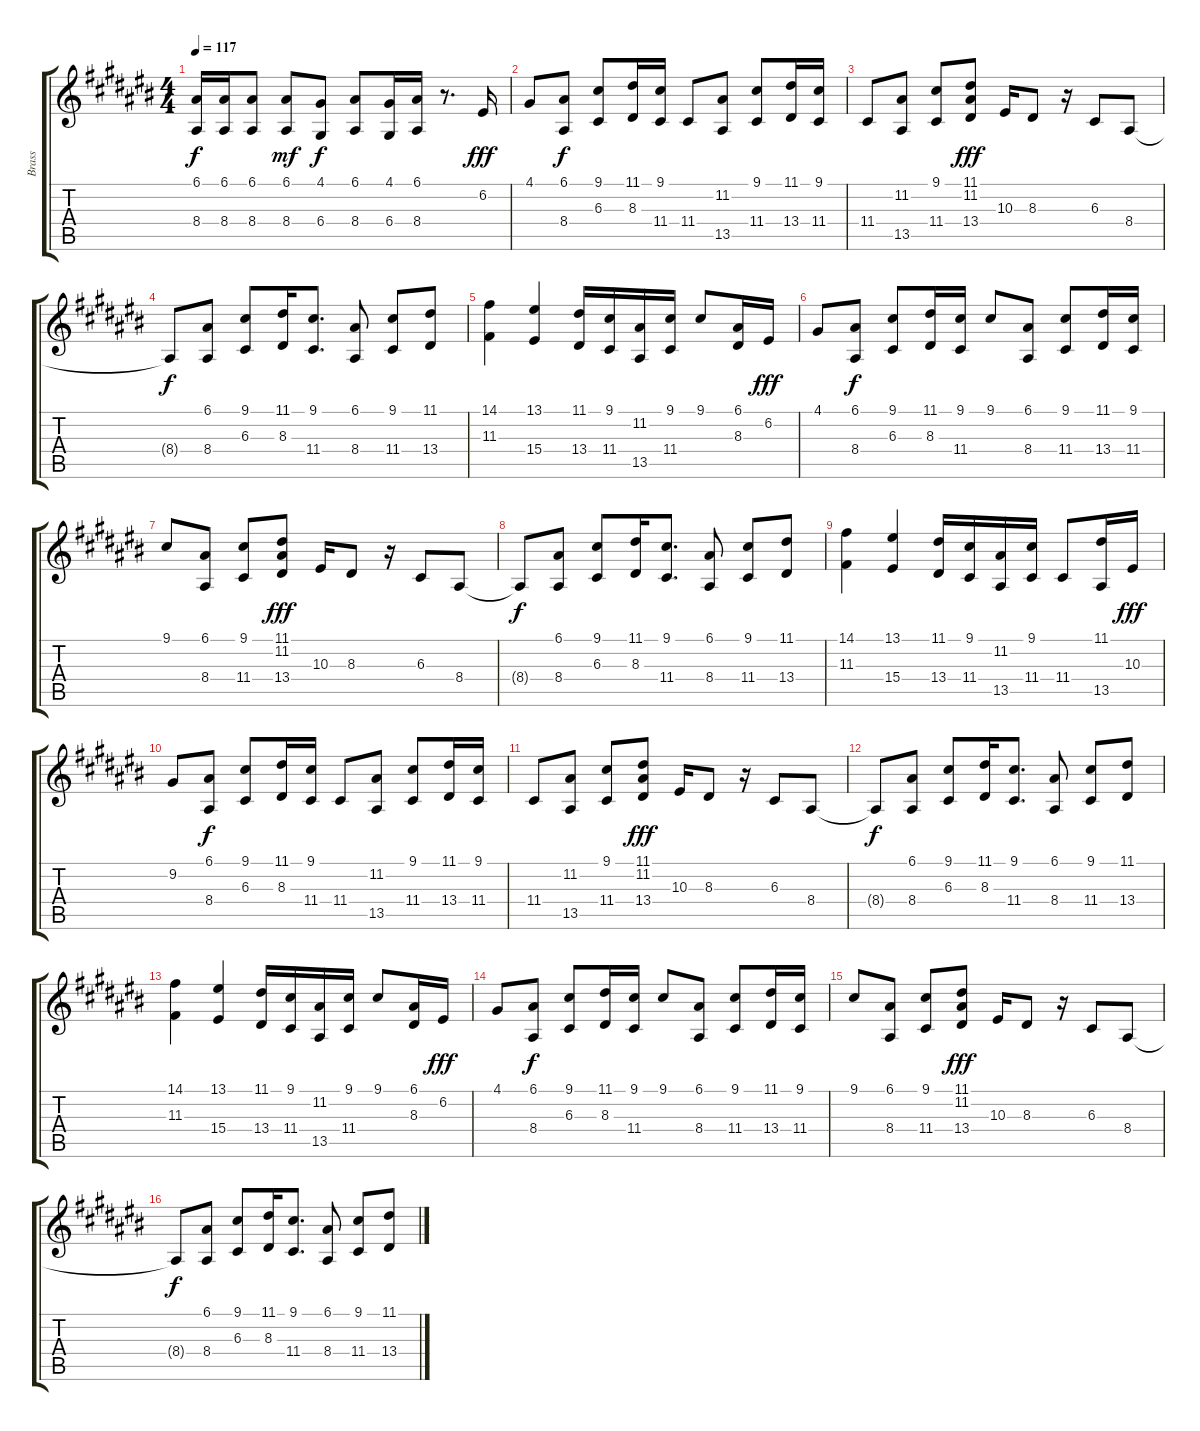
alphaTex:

\track ("Brass" "Brass") {instrument brasssection}
\staff {score tabs}
\tuning (E4 B3 G3 D3 A2 E2) {hide}
\ts (4 4)
\tempo 117
\clef g2
\ks a#minor
(6.1 8.4).16{dy f} (6.1 8.4).16 (6.1 8.4).8 (6.1 8.4).8{dy mf} (4.1 6.4).8{dy f} (6.1 8.4).8 (4.1 6.4).16 (6.1 8.4).16 r.8{d} 6.2.16{dy fff} |
4.1.8 (6.1 8.4).8{dy f} (9.1 6.3).8 (11.1 8.3).16 (9.1 11.4).16 11.4.8 (11.2 13.5).8 (9.1 11.4).8 (11.1 13.4).16 (9.1 11.4).16 |
11.4.8 (11.2 13.5).8 (9.1 11.4).8 (11.1 11.2 13.4).8{dy fff} 10.3.16 8.3.8 r.16 6.3.8 8.4.8 |
8.4{t}.8{dy f} (6.1 8.4).8 (9.1 6.3).8 (11.1 8.3).16 (9.1 11.4).8{d} (6.1 8.4).8 (9.1 11.4).8 (11.1 13.4).8 |
(14.1 11.3).4 (13.1 15.4).4 (11.1 13.4).16 (9.1 11.4).16 (11.2 13.5).16 (9.1 11.4).16 9.1.8 (6.1 8.3).16 6.2.16{dy fff} |
4.1.8 (6.1 8.4).8{dy f} (9.1 6.3).8 (11.1 8.3).16 (9.1 11.4).16 9.1.8 (6.1 8.4).8 (9.1 11.4).8 (11.1 13.4).16 (9.1 11.4).16 |
9.1.8 (6.1 8.4).8 (9.1 11.4).8 (11.1 11.2 13.4).8{dy fff} 10.3.16 8.3.8 r.16 6.3.8 8.4.8 |
8.4{t}.8{dy f} (6.1 8.4).8 (9.1 6.3).8 (11.1 8.3).16 (9.1 11.4).8{d} (6.1 8.4).8 (9.1 11.4).8 (11.1 13.4).8 |
(14.1 11.3).4 (13.1 15.4).4 (11.1 13.4).16 (9.1 11.4).16 (11.2 13.5).16 (9.1 11.4).16 11.4.8 (11.1 13.5).16 10.3.16{dy fff} |
9.2.8 (6.1 8.4).8{dy f} (9.1 6.3).8 (11.1 8.3).16 (9.1 11.4).16 11.4.8 (11.2 13.5).8 (9.1 11.4).8 (11.1 13.4).16 (9.1 11.4).16 |
11.4.8{volume 12} (11.2 13.5).8{volume 12} (9.1 11.4).8{volume 12} (11.1 11.2 13.4).8{dy fff volume 12} 10.3.16{volume 12} 8.3.8{volume 12} r.16 6.3.8{volume 12} 8.4.8{volume 11} |
8.4{t}.8{dy f} (6.1 8.4).8{volume 11} (9.1 6.3).8{volume 11} (11.1 8.3).16{volume 11} (9.1 11.4).8{d} (6.1 8.4).8{volume 10} (9.1 11.4).8{volume 10} (11.1 13.4).8{volume 10} |
(14.1 11.3).4{volume 10} (13.1 15.4).4{volume 9} (11.1 13.4).16{volume 9} (9.1 11.4).16{volume 9} (11.2 13.5).16{volume 9} (9.1 11.4).16 9.1.8{volume 9} (6.1 8.3).16{volume 9} 6.2.16{dy fff volume 8} |
4.1.8{volume 8} (6.1 8.4).8{dy f volume 8} (9.1 6.3).8{volume 8} (11.1 8.3).16{volume 8} (9.1 11.4).16{volume 8} 9.1.8 (6.1 8.4).8{volume 8} (9.1 11.4).8{volume 7} (11.1 13.4).16{volume 7} (9.1 11.4).16 |
9.1.8{volume 7} (6.1 8.4).8{volume 7} (9.1 11.4).8{volume 7} (11.1 11.2 13.4).8{dy fff volume 6} 10.3.16{volume 6} 8.3.8 r.16 6.3.8{volume 6} 8.4.8{volume 6} |
8.4{t}.8{dy f} (6.1 8.4).8{volume 6} (9.1 6.3).8{volume 5} (11.1 8.3).16{volume 5} (9.1 11.4).8{d volume 5} (6.1 8.4).8{volume 5} (9.1 11.4).8{volume 5} (11.1 13.4).8{volume 4}
